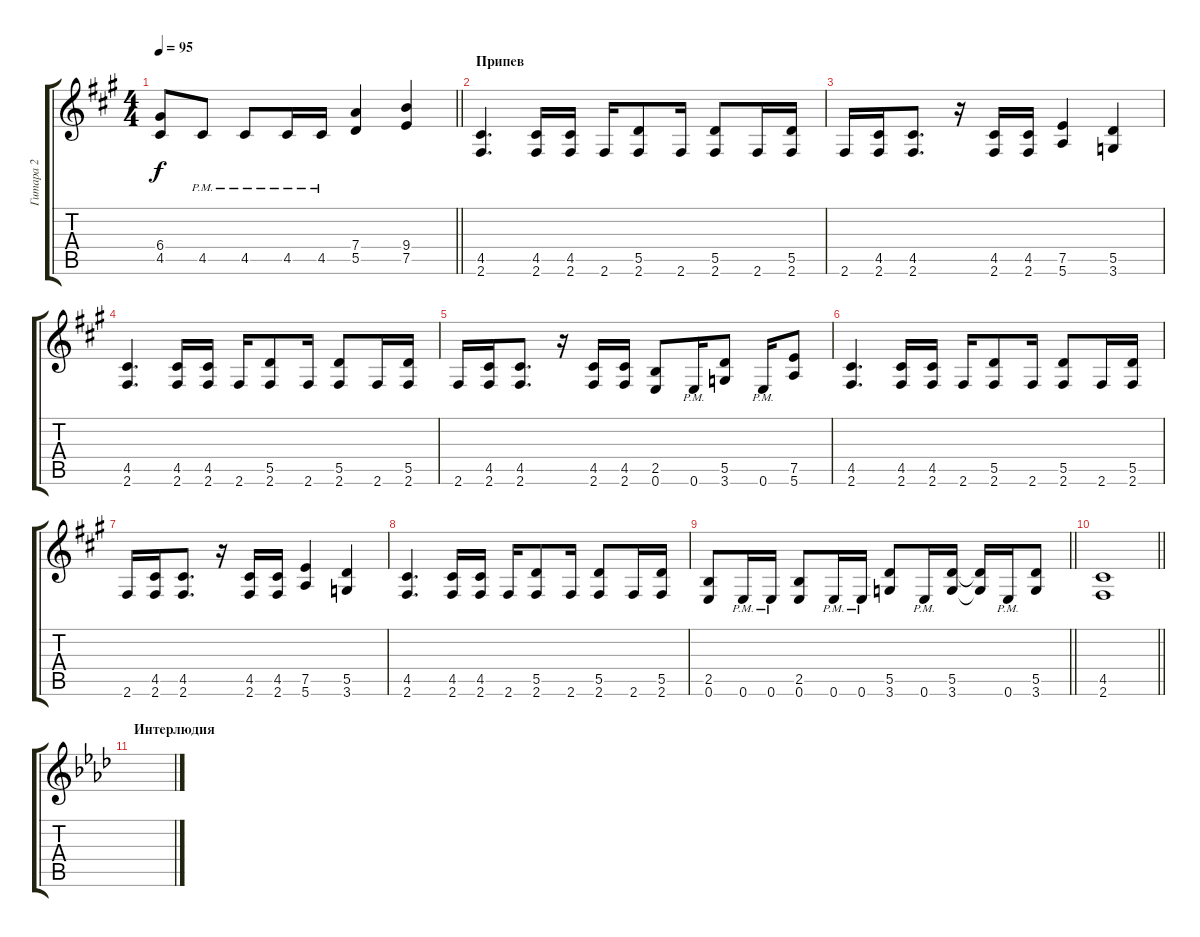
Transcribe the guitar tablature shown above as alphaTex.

\track ("Гитара 2" "Гитара 2") {instrument distortionguitar}
\staff {score tabs}
\tuning (E4 B3 G3 D3 A2 E2) {hide}
\ts (4 4)
\tempo 95
\clef g2
\barLineRight lightlight
\ks a
(6.4 4.5).8{dy f} 4.5{pm}.8 4.5{pm}.8 4.5{pm}.16 4.5{pm}.16 (7.4 5.5).4 (9.4 7.5).4 |
\section ("" "Припев")
(4.5 2.6).4{d} (4.5 2.6).16 (4.5 2.6).16 2.6.16 (5.5 2.6).8 2.6.16 (5.5 2.6).8 2.6.16 (5.5 2.6).16 |
2.6.16 (4.5 2.6).16 (4.5 2.6).8{d} r.16 (4.5 2.6).16 (4.5 2.6).16 (7.5 5.6).4 (5.5 3.6).4 |
(4.5 2.6).4{d} (4.5 2.6).16 (4.5 2.6).16 2.6.16 (5.5 2.6).8 2.6.16 (5.5 2.6).8 2.6.16 (5.5 2.6).16 |
2.6.16 (4.5 2.6).16 (4.5 2.6).8{d} r.16 (4.5 2.6).16 (4.5 2.6).16 (2.5 0.6).8 0.6{pm}.16 (5.5 3.6).8 0.6{pm}.16 (7.5 5.6).8 |
(4.5 2.6).4{d} (4.5 2.6).16 (4.5 2.6).16 2.6.16 (5.5 2.6).8 2.6.16 (5.5 2.6).8 2.6.16 (5.5 2.6).16 |
2.6.16 (4.5 2.6).16 (4.5 2.6).8{d} r.16 (4.5 2.6).16 (4.5 2.6).16 (7.5 5.6).4 (5.5 3.6).4 |
(4.5 2.6).4{d} (4.5 2.6).16 (4.5 2.6).16 2.6.16 (5.5 2.6).8 2.6.16 (5.5 2.6).8 2.6.16 (5.5 2.6).16 |
\barLineRight lightlight
(2.5 0.6).8 0.6{pm}.16 0.6{pm}.16 (2.5 0.6).8 0.6{pm}.16 0.6{pm}.16 (5.5 3.6).8 0.6{pm}.16 (5.5 3.6).16 (5.5{t} 3.6{t}).16 0.6{pm}.16 (5.5 3.6).8 |
\barLineRight lightlight
(4.5 2.6).1 |
\section ("" "Интерлюдия")
\ks ab
